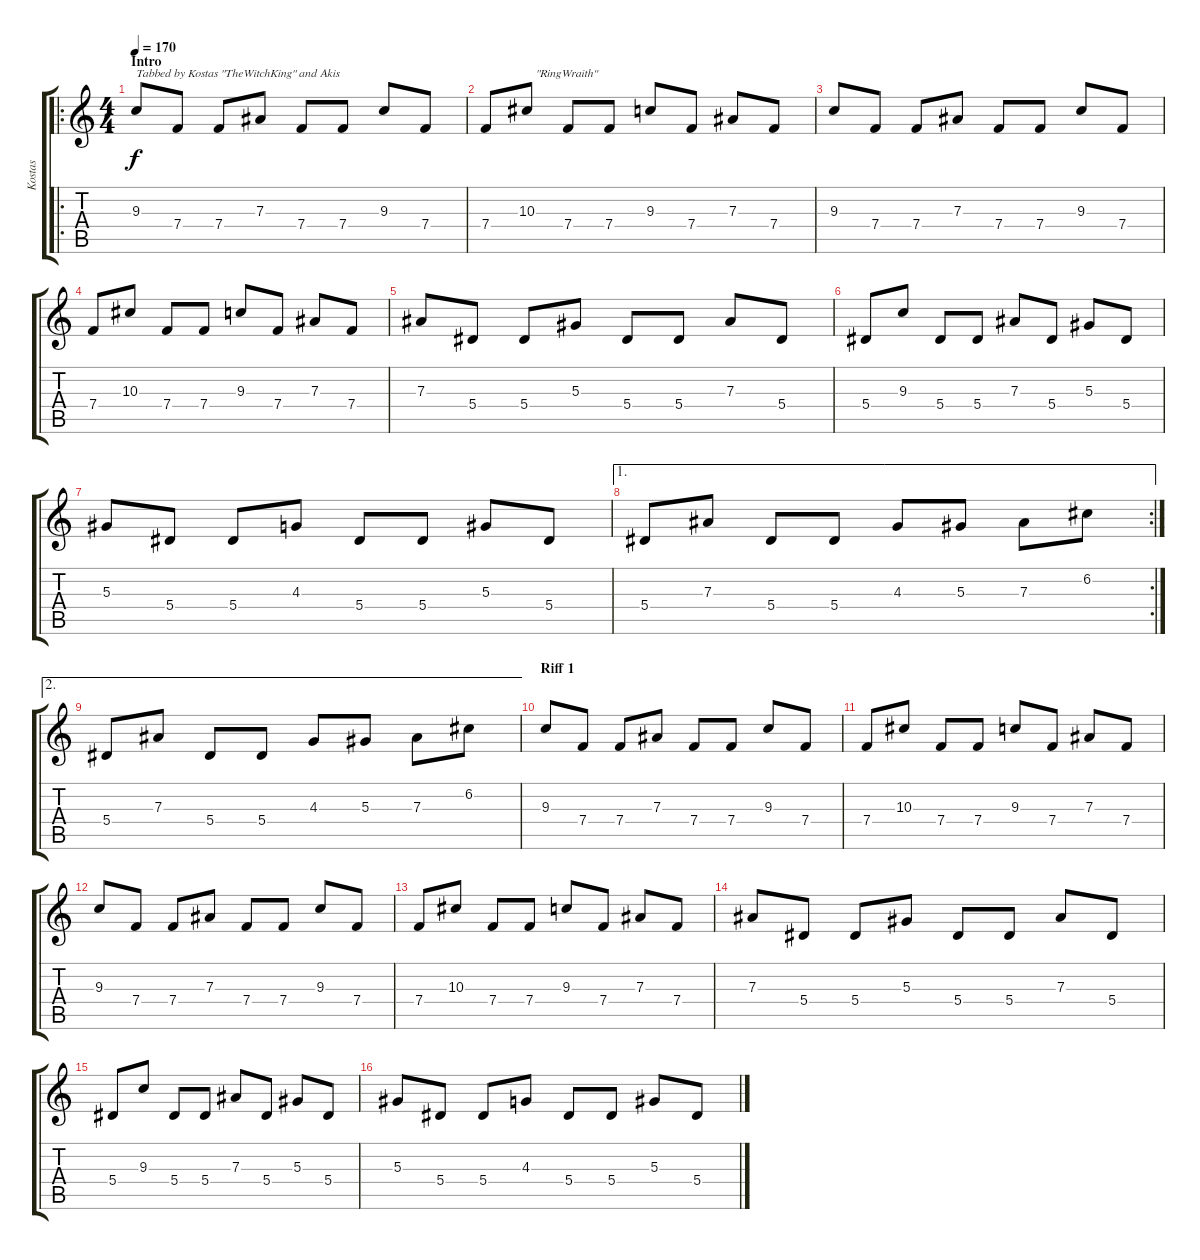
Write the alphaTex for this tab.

\track ("Kostas" "Kostas") {instrument distortionguitar}
\staff {score tabs}
\tuning (C4 G3 Eb3 Bb2 F2 C2) {hide}
\ro
\ts (4 4)
\section ("" "Intro")
\tempo 170
\clef g2
\ks c
9.3.8{txt "Tabbed by Kostas \"TheWitchKing\" and Akis" dy f instrument distortionguitar} 7.4.8 7.4.8 7.3.8 7.4.8 7.4.8 9.3.8 7.4.8 |
7.4.8 10.3.8{txt "   \"RingWraith\""} 7.4.8 7.4.8 9.3.8 7.4.8 7.3.8 7.4.8 |
9.3.8 7.4.8 7.4.8 7.3.8 7.4.8 7.4.8 9.3.8 7.4.8 |
7.4.8 10.3.8 7.4.8 7.4.8 9.3.8 7.4.8 7.3.8 7.4.8 |
7.3.8 5.4.8 5.4.8 5.3.8 5.4.8 5.4.8 7.3.8 5.4.8 |
5.4.8 9.3.8 5.4.8 5.4.8 7.3.8 5.4.8 5.3.8 5.4.8 |
5.3.8 5.4.8 5.4.8 4.3.8 5.4.8 5.4.8 5.3.8 5.4.8 |
\ae 1
\rc 2
5.4.8 7.3.8 5.4.8 5.4.8 4.3.8 5.3.8 7.3.8 6.2.8 |
\ae 2
5.4.8 7.3.8 5.4.8 5.4.8 4.3.8 5.3.8 7.3.8 6.2.8 |
\section ("" "Riff 1")
9.3.8 7.4.8 7.4.8 7.3.8 7.4.8 7.4.8 9.3.8 7.4.8 |
7.4.8 10.3.8 7.4.8 7.4.8 9.3.8 7.4.8 7.3.8 7.4.8 |
9.3.8 7.4.8 7.4.8 7.3.8 7.4.8 7.4.8 9.3.8 7.4.8 |
7.4.8 10.3.8 7.4.8 7.4.8 9.3.8 7.4.8 7.3.8 7.4.8 |
7.3.8 5.4.8 5.4.8 5.3.8 5.4.8 5.4.8 7.3.8 5.4.8 |
5.4.8 9.3.8 5.4.8 5.4.8 7.3.8 5.4.8 5.3.8 5.4.8 |
5.3.8 5.4.8 5.4.8 4.3.8 5.4.8 5.4.8 5.3.8 5.4.8
